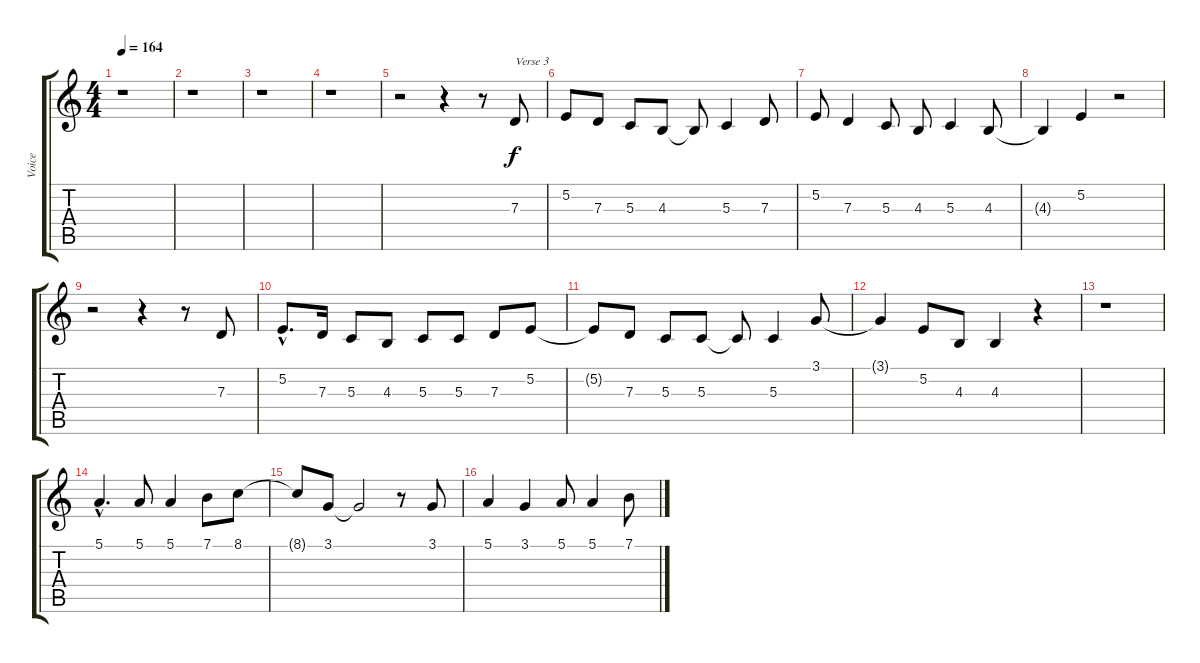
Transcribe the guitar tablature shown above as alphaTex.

\track ("Voice" "Voice") {instrument voiceoohs}
\staff {score tabs}
\tuning (E4 B3 G3 D3 A2 E2) {hide}
\ts (4 4)
\tempo 164
\clef g2
\ks c
r.1{dy f} |
r.1 |
r.1 |
r.1 |
r.2 r.4 r.8 7.3.8{txt "Verse 3"} |
5.2.8 7.3.8 5.3.8 4.3.8 4.3{t}.8 5.3.4 7.3.8 |
5.2.8 7.3.4 5.3.8 4.3.8 5.3.4 4.3.8 |
4.3{t}.4 5.2.4 r.2 |
r.2 r.4 r.8 7.3.8 |
5.2{hac}.8{d} 7.3.16 5.3.8 4.3.8 5.3.8 5.3.8 7.3.8 5.2.8 |
5.2{t}.8 7.3.8 5.3.8 5.3.8 5.3{t}.8 5.3.4 3.1.8 |
3.1{t}.4 5.2.8 4.3.8 4.3.4 r.4 |
r.1 |
5.1{hac}.4{d} 5.1.8 5.1.4 7.1.8 8.1.8 |
8.1{t}.8 3.1.8 3.1{t}.2 r.8 3.1.8 |
5.1.4 3.1.4 5.1.8 5.1.4 7.1.8
